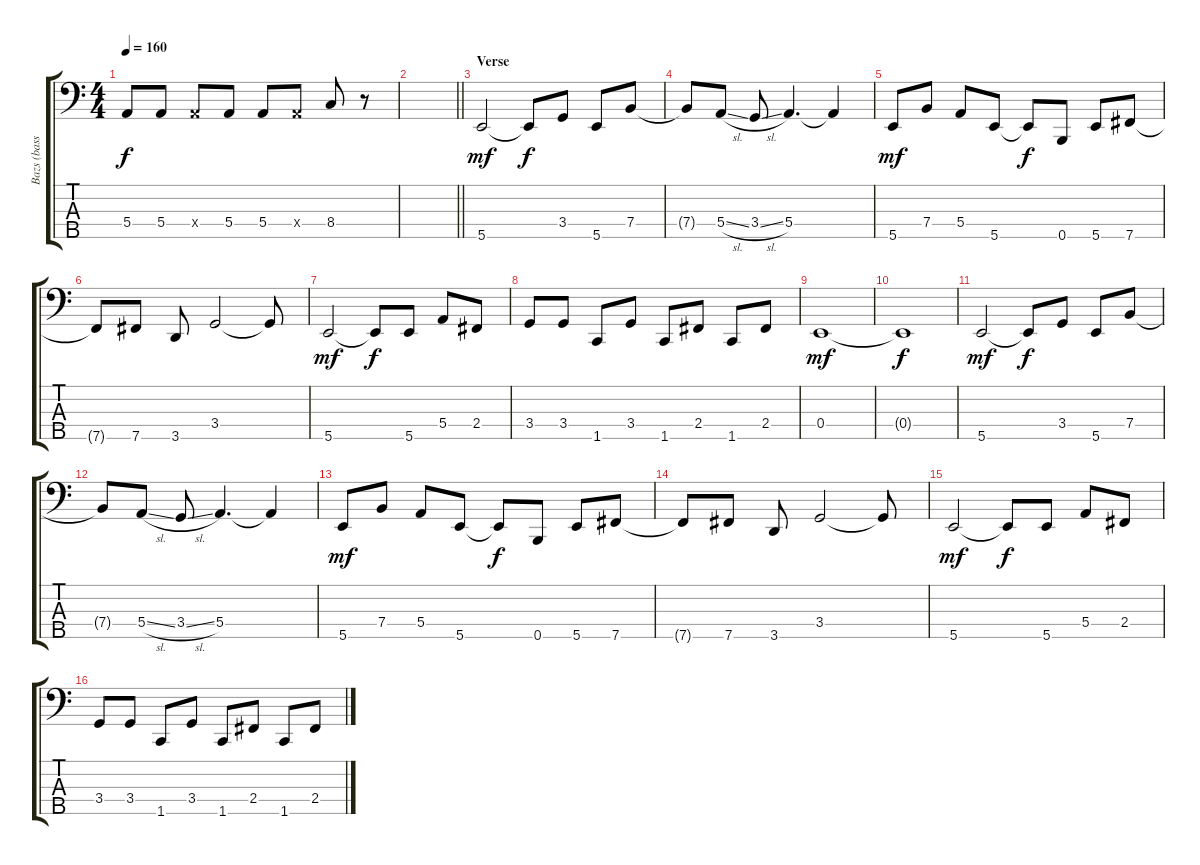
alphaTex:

\track ("Bazs (basszus)" "Bazs (bass") {instrument slapbass1}
\staff {score tabs}
\tuning (G2 D2 A1 E1 B0) {hide}
\ts (4 4)
\tempo 160
\clef f4
\ks c
5.4.8{dy f} 5.4.8 5.4{x}.8 5.4.8 5.4.8 5.4{x}.8 8.4.8 r.8 |
\barLineRight lightlight
|
\section ("" "Verse")
5.5.2{dy mf} 5.5{t}.8{dy f} 3.4.8 5.5.8 7.4.8 |
7.4{t}.8 5.4{sl}.8 3.4{sl}.8 5.4.4{d} 5.4{t}.4 |
5.5.8{dy mf} 7.4.8 5.4.8 5.5.8 5.5{t}.8{dy f} 0.5.8 5.5.8 7.5.8 |
7.5{t}.8 7.5.8 3.5.8 3.4.2 3.4{t}.8 |
5.5.2{dy mf} 5.5{t}.8{dy f} 5.5.8 5.4.8 2.4.8 |
3.4.8 3.4.8 1.5.8 3.4.8 1.5.8 2.4.8 1.5.8 2.4.8 |
0.4.1{dy mf} |
0.4{t}.1{dy f} |
5.5.2{dy mf} 5.5{t}.8{dy f} 3.4.8 5.5.8 7.4.8 |
7.4{t}.8 5.4{sl}.8 3.4{sl}.8 5.4.4{d} 5.4{t}.4 |
5.5.8{dy mf} 7.4.8 5.4.8 5.5.8 5.5{t}.8{dy f} 0.5.8 5.5.8 7.5.8 |
7.5{t}.8 7.5.8 3.5.8 3.4.2 3.4{t}.8 |
5.5.2{dy mf} 5.5{t}.8{dy f} 5.5.8 5.4.8 2.4.8 |
3.4.8 3.4.8 1.5.8 3.4.8 1.5.8 2.4.8 1.5.8 2.4.8
